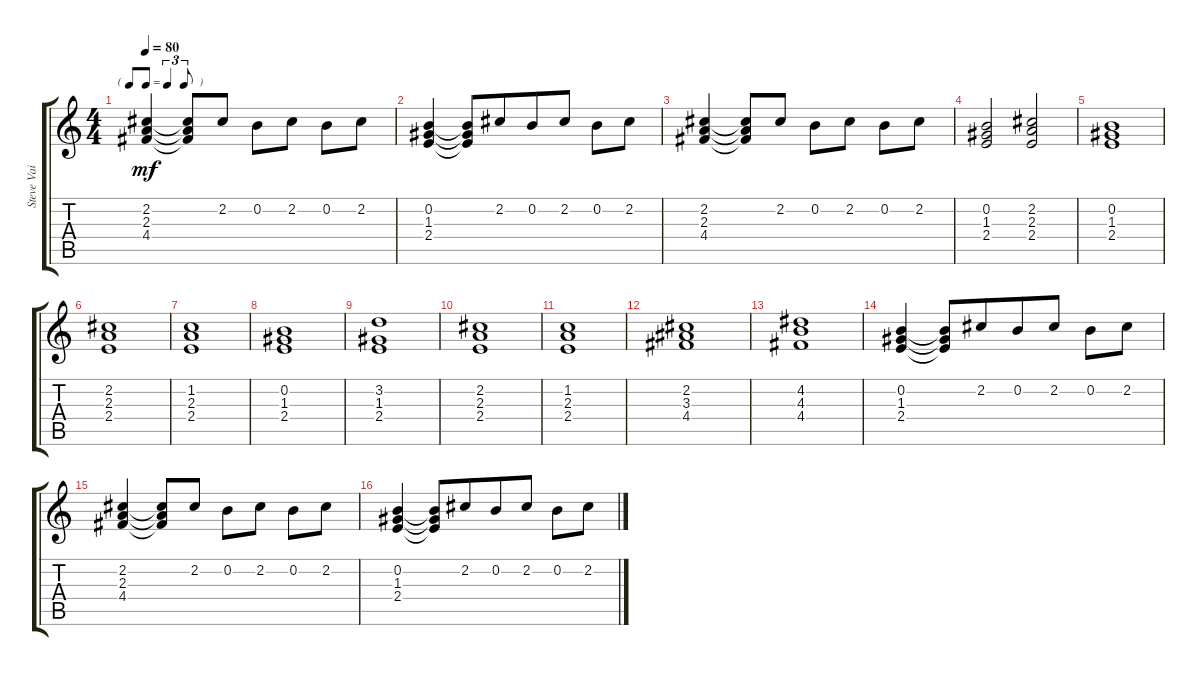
\track ("Steve Vai" "Steve Vai") {instrument electricguitarclean}
\staff {score tabs}
\tuning (E4 B3 G3 D3 A2 E2) {hide}
\ts (4 4)
\tf triplet8th
\tempo 80
\clef g2
\ks c
(2.2 2.3 4.4).4{dy mf} (2.2{t} 2.3{t} 4.4{t}).8{beam merge} 2.2.8 0.2.8 2.2.8 0.2.8{beam merge} 2.2.8 |
(0.2 1.3 2.4).4 (0.2{t} 1.3{t} 2.4{t}).8{beam merge} 2.2.8{beam merge} 0.2.8{beam merge} 2.2.8 0.2.8 2.2.8 |
(2.2 2.3 4.4).4 (2.2{t} 2.3{t} 4.4{t}).8{beam merge} 2.2.8 0.2.8 2.2.8 0.2.8{beam merge} 2.2.8 |
(0.2 1.3 2.4).2{beam merge} (2.2 2.3 2.4).2 |
(0.2 1.3 2.4).1 |
(2.2 2.3 2.4).1 |
(1.2 2.3 2.4).1 |
(0.2 1.3 2.4).1 |
(3.2 1.3 2.4).1 |
(2.2 2.3 2.4).1 |
(1.2 2.3 2.4).1 |
(2.2 3.3 4.4).1 |
(4.2 4.3 4.4).1 |
(0.2 1.3 2.4).4 (0.2{t} 1.3{t} 2.4{t}).8{beam merge} 2.2.8{beam merge} 0.2.8{beam merge} 2.2.8 0.2.8 2.2.8 |
(2.2 2.3 4.4).4 (2.2{t} 2.3{t} 4.4{t}).8{beam merge} 2.2.8 0.2.8 2.2.8 0.2.8{beam merge} 2.2.8 |
(0.2 1.3 2.4).4 (0.2{t} 1.3{t} 2.4{t}).8{beam merge} 2.2.8{beam merge} 0.2.8{beam merge} 2.2.8 0.2.8 2.2.8
